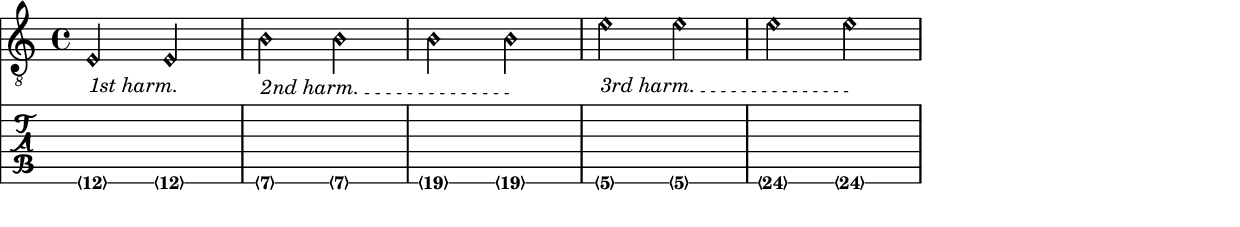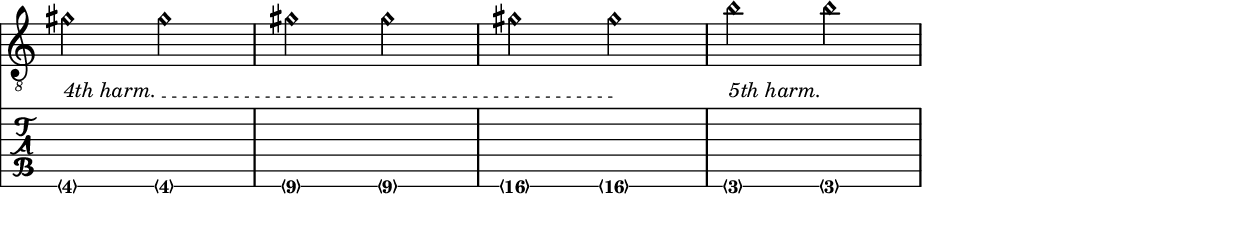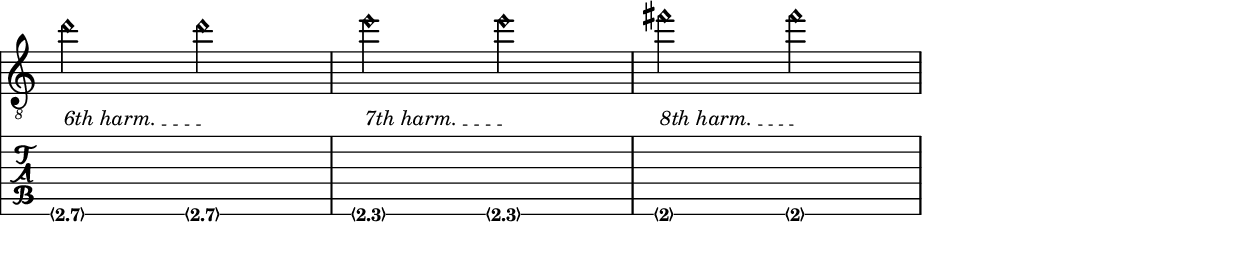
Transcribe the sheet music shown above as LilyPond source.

%% Generated by lilypond-book
%% Options: [exampleindent=10.16\mm,indent=0\mm,line-width=160\mm]
\include "lilypond-book-preamble.ly"


% ****************************************************************
% Start cut-&-pastable-section
% ****************************************************************

#(ly:set-option 'eps-box-padding 3.000000)



\paper {
  indent = 0\mm
  line-width = 160\mm
  % offset the left padding, also add 1mm as lilypond creates cropped
  % images with a little space on the right
  line-width = #(- line-width (* mm  3.000000) (* mm 1))
}

\layout {
  
}




% ****************************************************************
% ly snippet:
% ****************************************************************
\sourcefilename "snippets/open-string-harmonics-in-tablature.ly"
\sourcefileline 0
%% DO NOT EDIT this file manually; it was automatically
%% generated from the LilyPond Snippet Repository
%% (http://lsr.di.unimi.it).
%%
%% Make any changes in the LSR itself, or in
%% `Documentation/snippets/new/`, then run
%% `scripts/auxiliar/makelsr.pl`.
%%
%% This file is in the public domain.

\version "2.23.13"

\header {
%% Translation of GIT committish: a8a85e19654e46d725563e6deba44083ef137a2c
  texidocja = "
このスニペットは開放弦のハーモニクスを表示する方法を示しています。
"
  doctitleja = "タブ譜で開放弦のハーモニクスを表示する"

%% Translation of GIT committish: 2f3474d9af596d677ed5b7ce720ae4d0954a6b51
  texidocit = "
Questo frammento mostra come scrivere armonici su corde a vuoto.
"
  doctitleit = "Armonici su corde a vuoto in intavolatura"

%% Translation of GIT committish: a3fd5364fc4f247579da0ed2bfea887ab37285c6
  texidocfr = "
Voici comment obtenir des harmoniques sur corde à vide (harmoniques
naturelles) dans une tablature.
"

  doctitlefr = "Harmoniques sur corde à vide en tablature"

%% Translation of GIT committish: 8ffecf6be17c6ec2ff87cf31873121a8cce29b09
  texidoces = "
Referencia para armónicos sobre cuerdas al aire (armónicos naturales):

"
  doctitlees = "Referencia para armónicos sobre cuerdas al aire"

%% Translation of GIT committish: f86f00c1a8de0f034ba48506de2801c074bd5422
  texidocde = "
Referenz für Flageolett von offenen Saiten:
"
  doctitlede = "Referenz für Flageolett von offenen Saiten"

%% Translation of GIT committish: 8ffecf6be17c6ec2ff87cf31873121a8cce29b09
  texidocca = "
Referència per a armònics sobre cordes a l'aire (armònics naturals):

"
  doctitleca = "Referència per a armònics sobre cordes a l'aire"

  lsrtags = "fretted-strings"

  texidoc = "
This snippet demonstrates open-string harmonics.
"

  doctitle = "Open string harmonics in tablature"
} % begin verbatim



openStringHarmonics = {
  \textSpannerDown
  \override TextSpanner.staff-padding = #3
  \override TextSpanner.dash-fraction = #0.3
  \override TextSpanner.dash-period = #1

  %first harmonic
  \override TextSpanner.bound-details.left.text =
    \markup\small "1st harm. "
  \harmonicByFret #12 e,2\6\startTextSpan
  \harmonicByRatio #1/2 e,\6\stopTextSpan

  %second harmonic
  \override TextSpanner.bound-details.left.text =
    \markup\small "2nd harm. "
  \harmonicByFret #7 e,\6\startTextSpan
  \harmonicByRatio #1/3 e,\6
  \harmonicByFret #19 e,\6
  \harmonicByRatio #2/3 e,\6\stopTextSpan
  %\harmonicByFret #19 < e,\6 a,\5 d\4 >
  %\harmonicByRatio #2/3 < e,\6 a,\5 d\4 >

  %third harmonic
  \override TextSpanner.bound-details.left.text =
    \markup\small "3rd harm. "
  \harmonicByFret #5 e,\6\startTextSpan
  \harmonicByRatio #1/4 e,\6
  \harmonicByFret #24 e,\6
  \harmonicByRatio #3/4 e,\6\stopTextSpan
  \break

  %fourth harmonic
  \override TextSpanner.bound-details.left.text =
    \markup\small "4th harm. "
  \harmonicByFret #4 e,\6\startTextSpan
  \harmonicByRatio #1/5 e,\6
  \harmonicByFret #9 e,\6
  \harmonicByRatio #2/5 e,\6
  \harmonicByFret #16 e,\6
  \harmonicByRatio #3/5 e,\6\stopTextSpan

  %fifth harmonic
  \override TextSpanner.bound-details.left.text =
    \markup\small "5th harm. "
  \harmonicByFret #3 e,\6\startTextSpan
  \harmonicByRatio #1/6 e,\6\stopTextSpan
  \break

  %sixth harmonic
  \override TextSpanner.bound-details.left.text =
    \markup\small "6th harm. "
  \harmonicByFret #2.7 e,\6\startTextSpan
  \harmonicByRatio #1/7 e,\6\stopTextSpan

  %seventh harmonic
  \override TextSpanner.bound-details.left.text =
    \markup\small "7th harm. "
  \harmonicByFret #2.3 e,\6\startTextSpan
  \harmonicByRatio #1/8 e,\6\stopTextSpan

  %eighth harmonic
  \override TextSpanner.bound-details.left.text =
    \markup\small "8th harm. "
  \harmonicByFret #2 e,\6\startTextSpan
  \harmonicByRatio #1/9 e,\6\stopTextSpan
}

\score {
  <<
    \new Staff
    \with { \omit StringNumber } {
      \new Voice {
        \clef "treble_8"
        \openStringHarmonics
      }
    }
    \new TabStaff {
      \new TabVoice {
        \openStringHarmonics
      }
    }
  >>
}



% ****************************************************************
% end ly snippet
% ****************************************************************
